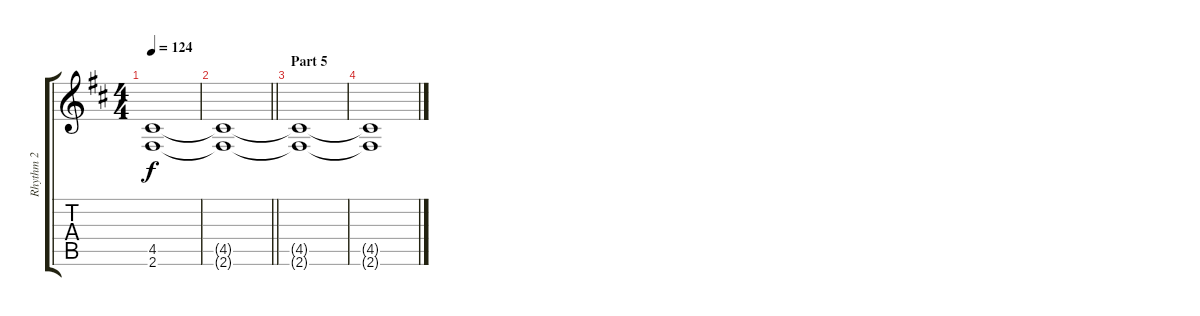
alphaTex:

\track ("Rhythm 2" "Rhythm 2") {instrument distortionguitar}
\staff {score tabs}
\tuning (E4 B3 G3 D3 A2 E2) {hide}
\ts (4 4)
\tempo 124
\clef g2
\ks bminor
(4.5{t} 2.6{t}).1{dy f volume 0} |
\barLineRight lightlight
(4.5{t} 2.6{t}).1 |
\section ("" "Part 5")
(4.5{t} 2.6{t}).1 |
(4.5{t} 2.6{t}).1
